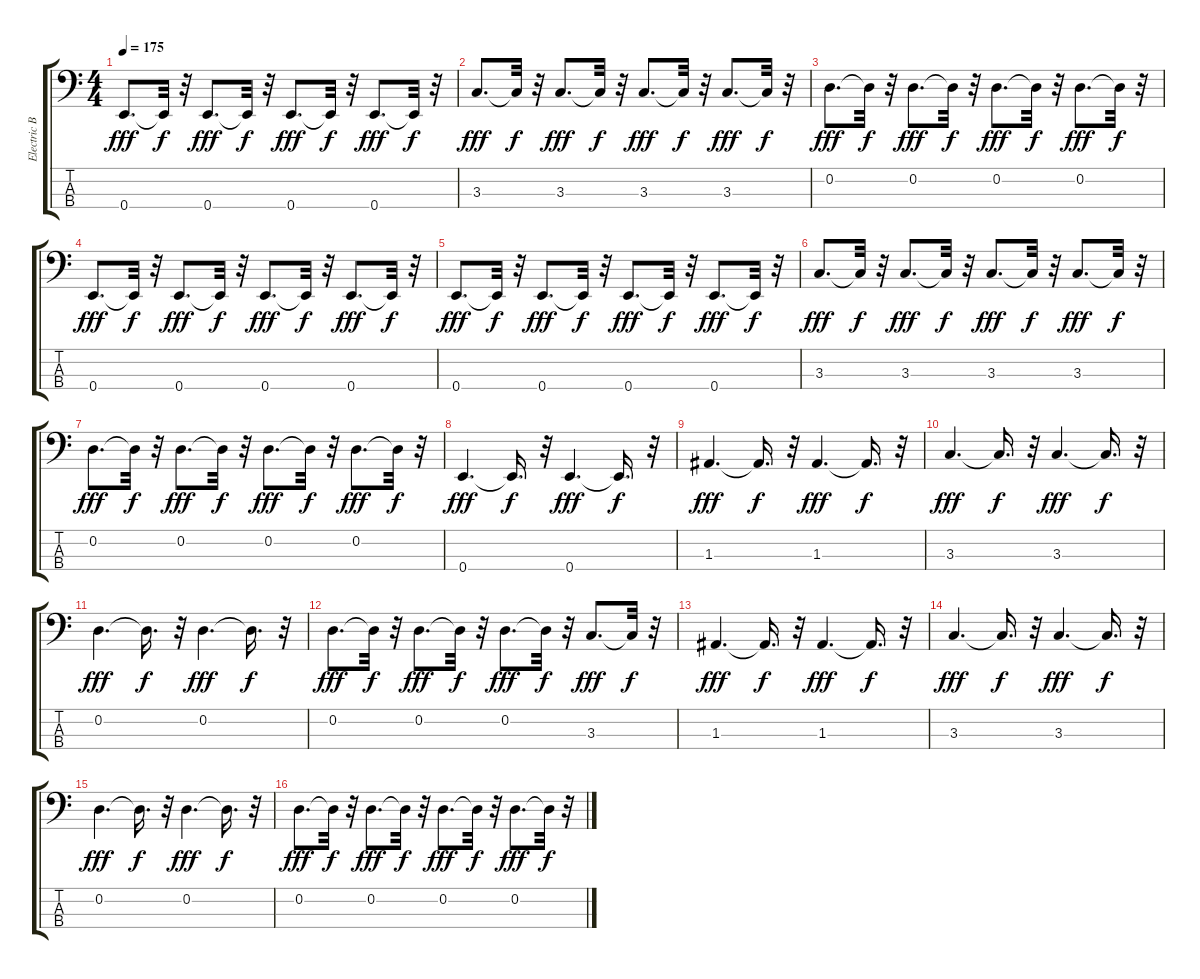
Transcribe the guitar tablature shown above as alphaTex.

\track ("Electric Bass" "Electric B") {instrument electricbassfinger}
\staff {score tabs}
\tuning (G2 D2 A1 E1) {hide}
\ts (4 4)
\tempo 175
\clef f4
\ks c
0.4.8{d dy fff} 0.4{t}.32{dy f} r.32 0.4.8{d dy fff} 0.4{t}.32{dy f} r.32 0.4.8{d dy fff} 0.4{t}.32{dy f} r.32 0.4.8{d dy fff} 0.4{t}.32{dy f} r.32 |
3.3.8{d dy fff} 3.3{t}.32{dy f} r.32 3.3.8{d dy fff} 3.3{t}.32{dy f} r.32 3.3.8{d dy fff} 3.3{t}.32{dy f} r.32 3.3.8{d dy fff} 3.3{t}.32{dy f} r.32 |
0.2.8{d dy fff} 0.2{t}.32{dy f} r.32 0.2.8{d dy fff} 0.2{t}.32{dy f} r.32 0.2.8{d dy fff} 0.2{t}.32{dy f} r.32 0.2.8{d dy fff} 0.2{t}.32{dy f} r.32 |
0.4.8{d dy fff} 0.4{t}.32{dy f} r.32 0.4.8{d dy fff} 0.4{t}.32{dy f} r.32 0.4.8{d dy fff} 0.4{t}.32{dy f} r.32 0.4.8{d dy fff} 0.4{t}.32{dy f} r.32 |
0.4.8{d dy fff} 0.4{t}.32{dy f} r.32 0.4.8{d dy fff} 0.4{t}.32{dy f} r.32 0.4.8{d dy fff} 0.4{t}.32{dy f} r.32 0.4.8{d dy fff} 0.4{t}.32{dy f} r.32 |
3.3.8{d dy fff} 3.3{t}.32{dy f} r.32 3.3.8{d dy fff} 3.3{t}.32{dy f} r.32 3.3.8{d dy fff} 3.3{t}.32{dy f} r.32 3.3.8{d dy fff} 3.3{t}.32{dy f} r.32 |
0.2.8{d dy fff} 0.2{t}.32{dy f} r.32 0.2.8{d dy fff} 0.2{t}.32{dy f} r.32 0.2.8{d dy fff} 0.2{t}.32{dy f} r.32 0.2.8{d dy fff} 0.2{t}.32{dy f} r.32 |
0.4.4{d dy fff} 0.4{t}.16{d dy f} r.32 0.4.4{d dy fff} 0.4{t}.16{d dy f} r.32 |
1.3.4{d dy fff} 1.3{t}.16{d dy f} r.32 1.3.4{d dy fff} 1.3{t}.16{d dy f} r.32 |
3.3.4{d dy fff} 3.3{t}.16{d dy f} r.32 3.3.4{d dy fff} 3.3{t}.16{d dy f} r.32 |
0.2.4{d dy fff} 0.2{t}.16{d dy f} r.32 0.2.4{d dy fff} 0.2{t}.16{d dy f} r.32 |
0.2.8{d dy fff} 0.2{t}.32{dy f} r.32 0.2.8{d dy fff} 0.2{t}.32{dy f} r.32 0.2.8{d dy fff} 0.2{t}.32{dy f} r.32 3.3.8{d dy fff} 3.3{t}.32{dy f} r.32 |
1.3.4{d dy fff} 1.3{t}.16{d dy f} r.32 1.3.4{d dy fff} 1.3{t}.16{d dy f} r.32 |
3.3.4{d dy fff} 3.3{t}.16{d dy f} r.32 3.3.4{d dy fff} 3.3{t}.16{d dy f} r.32 |
0.2.4{d dy fff} 0.2{t}.16{d dy f} r.32 0.2.4{d dy fff} 0.2{t}.16{d dy f} r.32 |
0.2.8{d dy fff} 0.2{t}.32{dy f} r.32 0.2.8{d dy fff} 0.2{t}.32{dy f} r.32 0.2.8{d dy fff} 0.2{t}.32{dy f} r.32 0.2.8{d dy fff} 0.2{t}.32{dy f} r.32
